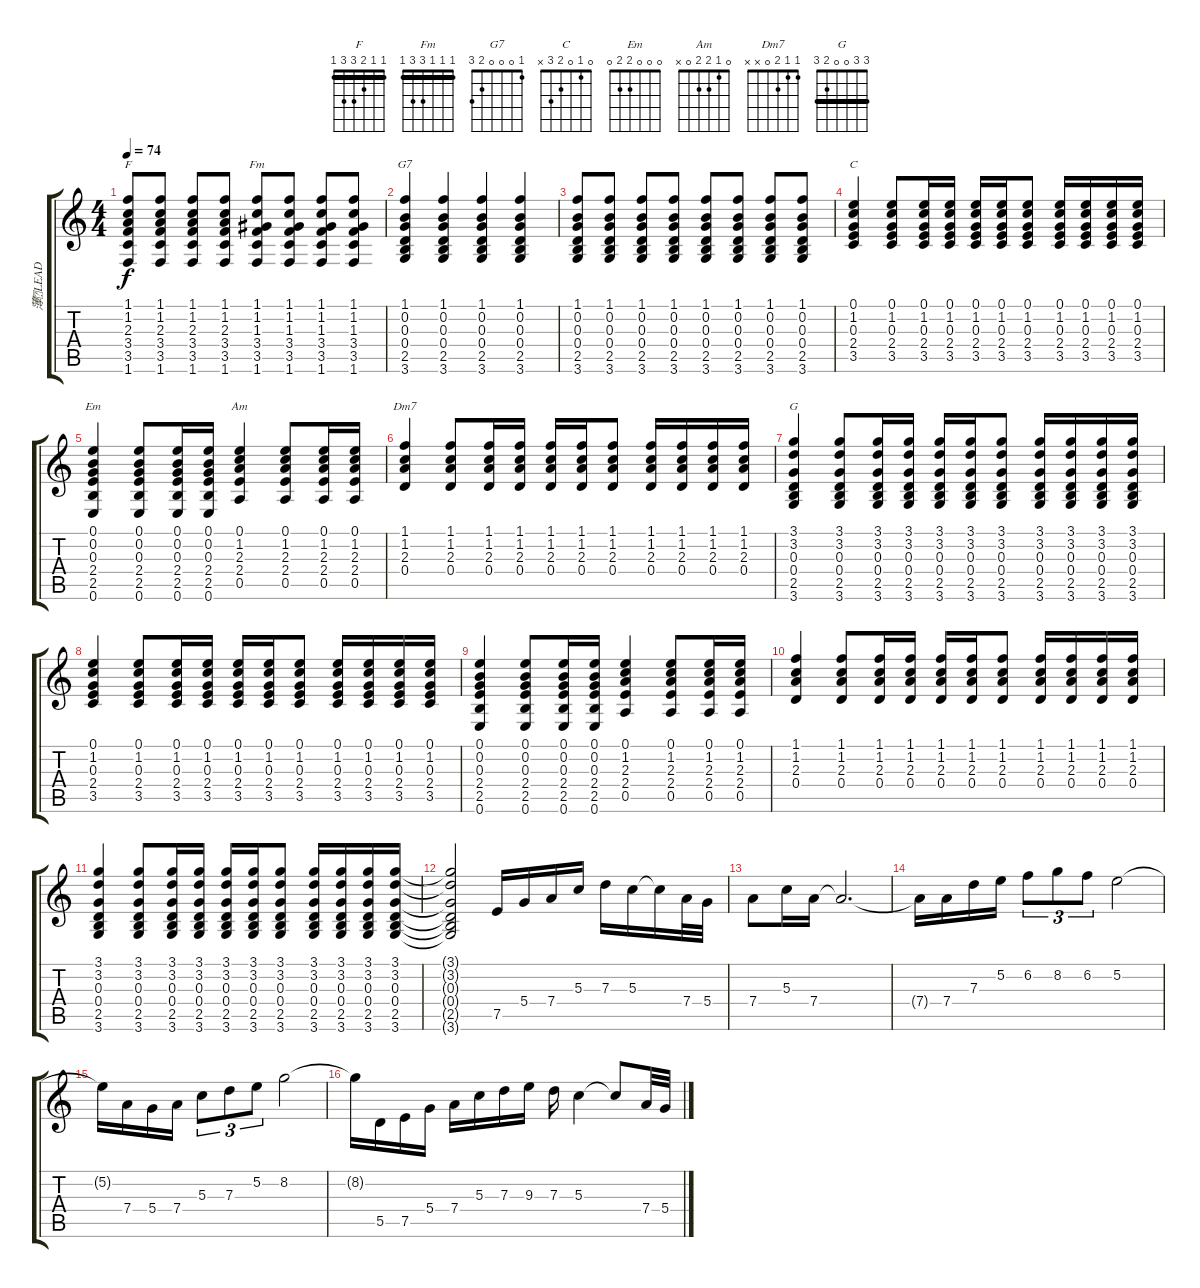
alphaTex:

\track ("薄LEAD" "薄LEAD") {instrument acousticguitarsteel}
\staff {score tabs}
\tuning (E4 B3 G3 D3 A2 E2) {hide}
\chord ("F" 1 1 2 3 3 1) {barre 1}
\chord ("Fm" 1 1 1 3 3 1) {barre 1}
\chord ("G7" 1 0 0 0 2 3)
\chord ("C" 0 1 0 2 3 x)
\chord ("Em" 0 0 0 2 2 0)
\chord ("Am" 0 1 2 2 0 x)
\chord ("Dm7" 1 1 2 0 x x)
\chord ("G" 3 3 0 0 2 3) {barre 3}
\ts (4 4)
\tempo 74
\clef g2
\ks c
(1.1 1.2 2.3 3.4 3.5 1.6).8{ch "F" dy f} (1.1 1.2 2.3 3.4 3.5 1.6).8 (1.1 1.2 2.3 3.4 3.5 1.6).8 (1.1 1.2 2.3 3.4 3.5 1.6).8 (1.1 1.2 1.3 3.4 3.5 1.6).8{ch "Fm"} (1.1 1.2 1.3 3.4 3.5 1.6).8 (1.1 1.2 1.3 3.4 3.5 1.6).8 (1.1 1.2 1.3 3.4 3.5 1.6).8 |
(1.1 0.2 0.3 0.4 2.5 3.6).4{ch "G7"} (1.1 0.2 0.3 0.4 2.5 3.6).4 (1.1 0.2 0.3 0.4 2.5 3.6).4 (1.1 0.2 0.3 0.4 2.5 3.6).4 |
(1.1 0.2 0.3 0.4 2.5 3.6).8 (1.1 0.2 0.3 0.4 2.5 3.6).8 (1.1 0.2 0.3 0.4 2.5 3.6).8 (1.1 0.2 0.3 0.4 2.5 3.6).8 (1.1 0.2 0.3 0.4 2.5 3.6).8 (1.1 0.2 0.3 0.4 2.5 3.6).8 (1.1 0.2 0.3 0.4 2.5 3.6).8 (1.1 0.2 0.3 0.4 2.5 3.6).8 |
(0.1 1.2 0.3 2.4 3.5).4{ch "C"} (0.1 1.2 0.3 2.4 3.5).8 (0.1 1.2 0.3 2.4 3.5).16 (0.1 1.2 0.3 2.4 3.5).16 (0.1 1.2 0.3 2.4 3.5).16 (0.1 1.2 0.3 2.4 3.5).16 (0.1 1.2 0.3 2.4 3.5).8 (0.1 1.2 0.3 2.4 3.5).16 (0.1 1.2 0.3 2.4 3.5).16 (0.1 1.2 0.3 2.4 3.5).16 (0.1 1.2 0.3 2.4 3.5).16 |
(0.1 0.2 0.3 2.4 2.5 0.6).4{ch "Em"} (0.1 0.2 0.3 2.4 2.5 0.6).8 (0.1 0.2 0.3 2.4 2.5 0.6).16 (0.1 0.2 0.3 2.4 2.5 0.6).16 (0.1 1.2 2.3 2.4 0.5).4{ch "Am"} (0.1 1.2 2.3 2.4 0.5).8 (0.1 1.2 2.3 2.4 0.5).16 (0.1 1.2 2.3 2.4 0.5).16 |
(1.1 1.2 2.3 0.4).4{ch "Dm7"} (1.1 1.2 2.3 0.4).8 (1.1 1.2 2.3 0.4).16 (1.1 1.2 2.3 0.4).16 (1.1 1.2 2.3 0.4).16 (1.1 1.2 2.3 0.4).16 (1.1 1.2 2.3 0.4).8 (1.1 1.2 2.3 0.4).16 (1.1 1.2 2.3 0.4).16 (1.1 1.2 2.3 0.4).16 (1.1 1.2 2.3 0.4).16 |
(3.1 3.2 0.3 0.4 2.5 3.6).4{ch "G"} (3.1 3.2 0.3 0.4 2.5 3.6).8 (3.1 3.2 0.3 0.4 2.5 3.6).16 (3.1 3.2 0.3 0.4 2.5 3.6).16 (3.1 3.2 0.3 0.4 2.5 3.6).16 (3.1 3.2 0.3 0.4 2.5 3.6).16 (3.1 3.2 0.3 0.4 2.5 3.6).8 (3.1 3.2 0.3 0.4 2.5 3.6).16 (3.1 3.2 0.3 0.4 2.5 3.6).16 (3.1 3.2 0.3 0.4 2.5 3.6).16 (3.1 3.2 0.3 0.4 2.5 3.6).16 |
(0.1 1.2 0.3 2.4 3.5).4 (0.1 1.2 0.3 2.4 3.5).8 (0.1 1.2 0.3 2.4 3.5).16 (0.1 1.2 0.3 2.4 3.5).16 (0.1 1.2 0.3 2.4 3.5).16 (0.1 1.2 0.3 2.4 3.5).16 (0.1 1.2 0.3 2.4 3.5).8 (0.1 1.2 0.3 2.4 3.5).16 (0.1 1.2 0.3 2.4 3.5).16 (0.1 1.2 0.3 2.4 3.5).16 (0.1 1.2 0.3 2.4 3.5).16 |
(0.1 0.2 0.3 2.4 2.5 0.6).4 (0.1 0.2 0.3 2.4 2.5 0.6).8 (0.1 0.2 0.3 2.4 2.5 0.6).16 (0.1 0.2 0.3 2.4 2.5 0.6).16 (0.1 1.2 2.3 2.4 0.5).4 (0.1 1.2 2.3 2.4 0.5).8 (0.1 1.2 2.3 2.4 0.5).16 (0.1 1.2 2.3 2.4 0.5).16 |
(1.1 1.2 2.3 0.4).4 (1.1 1.2 2.3 0.4).8 (1.1 1.2 2.3 0.4).16 (1.1 1.2 2.3 0.4).16 (1.1 1.2 2.3 0.4).16 (1.1 1.2 2.3 0.4).16 (1.1 1.2 2.3 0.4).8 (1.1 1.2 2.3 0.4).16 (1.1 1.2 2.3 0.4).16 (1.1 1.2 2.3 0.4).16 (1.1 1.2 2.3 0.4).16 |
(3.1 3.2 0.3 0.4 2.5 3.6).4 (3.1 3.2 0.3 0.4 2.5 3.6).8 (3.1 3.2 0.3 0.4 2.5 3.6).16 (3.1 3.2 0.3 0.4 2.5 3.6).16 (3.1 3.2 0.3 0.4 2.5 3.6).16 (3.1 3.2 0.3 0.4 2.5 3.6).16 (3.1 3.2 0.3 0.4 2.5 3.6).8 (3.1 3.2 0.3 0.4 2.5 3.6).16 (3.1 3.2 0.3 0.4 2.5 3.6).16 (3.1 3.2 0.3 0.4 2.5 3.6).16 (3.1 3.2 0.3 0.4 2.5 3.6).16 |
(3.1{t} 3.2{t} 0.3{t} 0.4{t} 2.5{t} 3.6{t}).2 7.5.16 5.4.16 7.4.16 5.3.16 7.3.16 5.3.16 5.3{t}.16 7.4.32 5.4.32 |
7.4.8 5.3.16 7.4.16 7.4{t}.2{d} |
7.4{t}.16 7.4.16 7.3.16 5.2.16 6.2.8{tu (3 2)} 8.2.8{tu (3 2)} 6.2.8{tu (3 2)} 5.2.2 |
5.2{t}.16 7.4.16 5.4.16 7.4.16 5.3.8{tu (3 2)} 7.3.8{tu (3 2)} 5.2.8{tu (3 2)} 8.2.2 |
8.2{t}.16 5.5.16 7.5.16 5.4.16 7.4.16 5.3.16 7.3.16 9.3.16 7.3.16 5.3.4 5.3{t}.8 7.4.32 5.4.32
